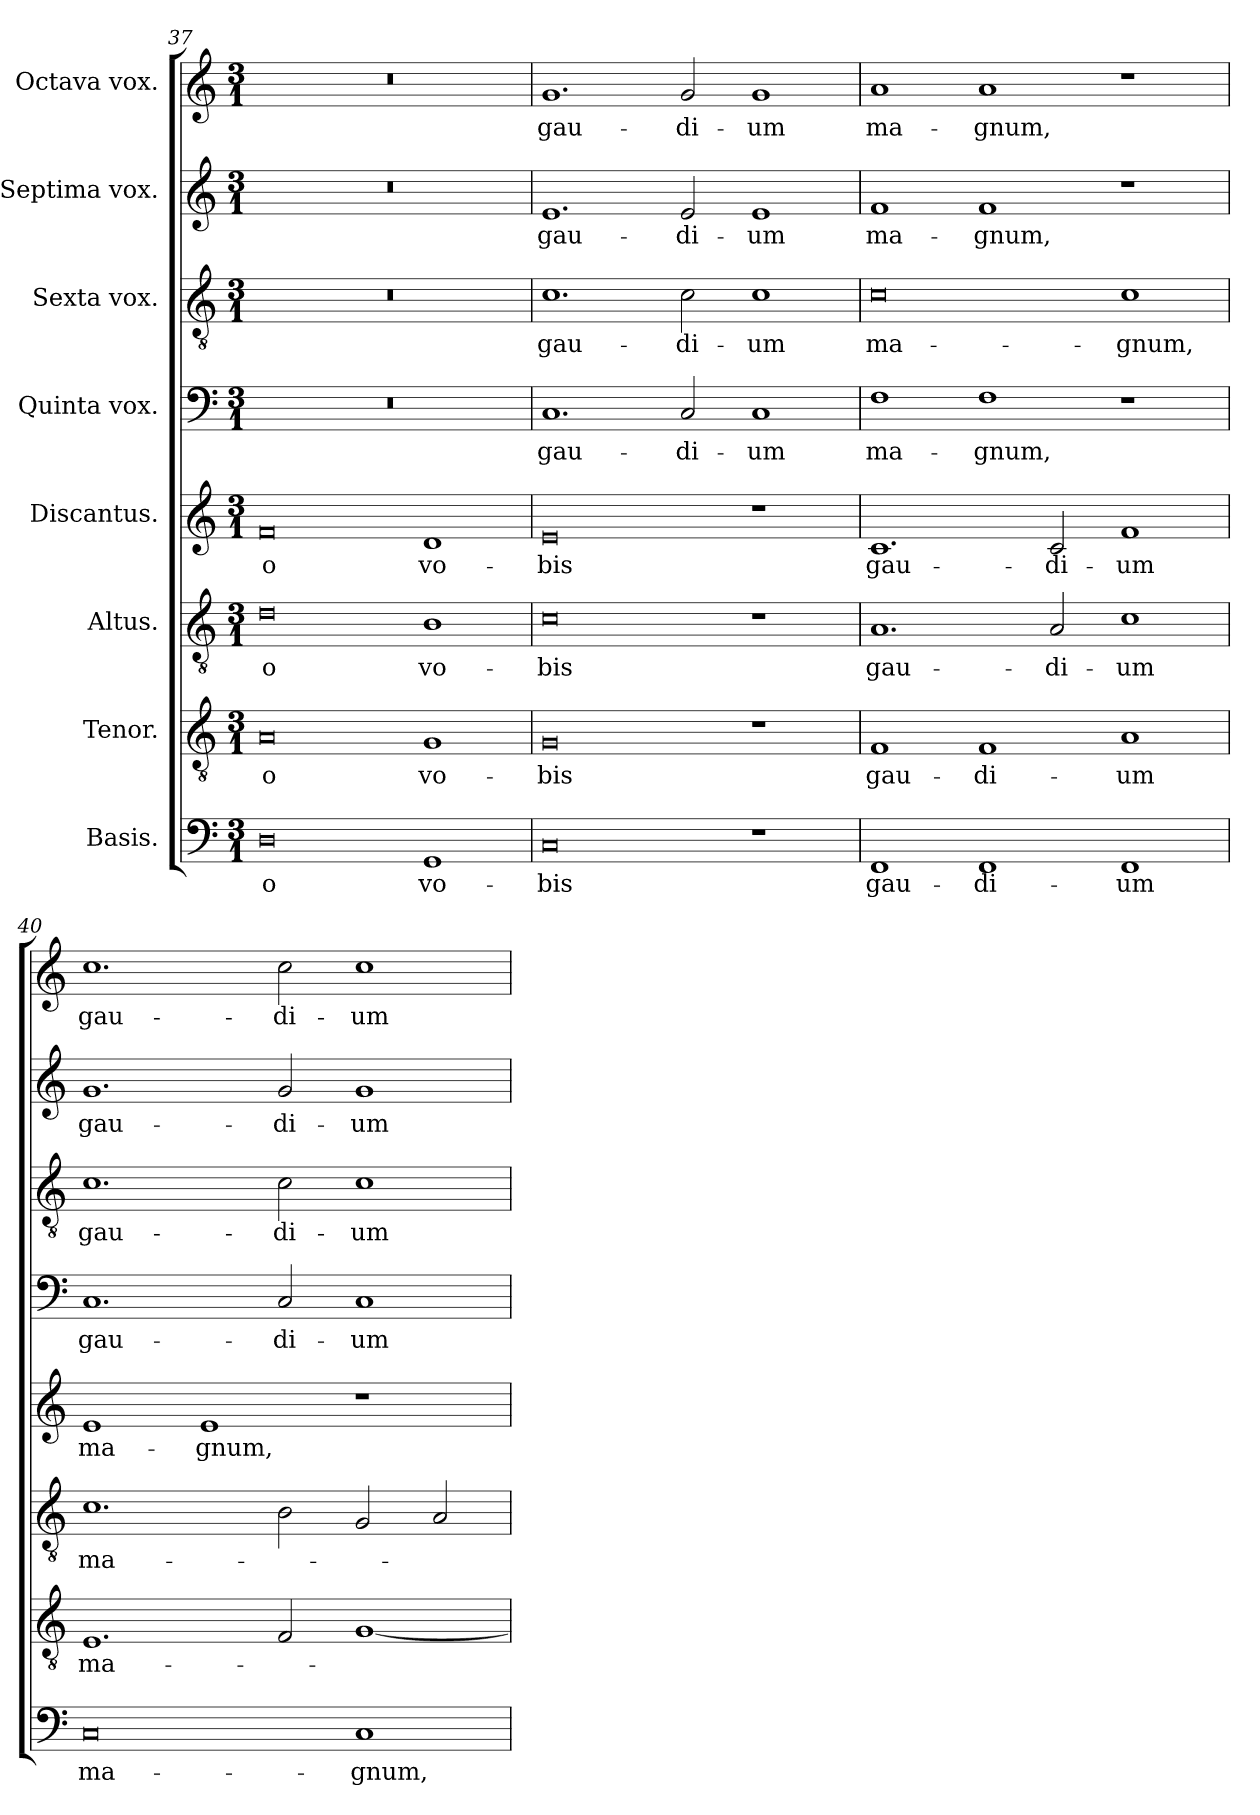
**kern	**text	**kern	**text	**kern	**text	**kern	**text	**kern	**text	**kern	**text	**kern	**text	**kern	**text
*part8	*part8	*part7	*part7	*part6	*part6	*part5	*part5	*part4	*part4	*part3	*part3	*part2	*part2	*part1	*part1
*staff8	*staff8	*staff7	*staff7	*staff6	*staff6	*staff5	*staff5	*staff4	*staff4	*staff3	*staff3	*staff2	*staff2	*staff1	*staff1
*I"Basis.	*	*I"Tenor.	*	*I"Altus.	*	*I"Discantus.	*	*I"Quinta vox.	*	*I"Sexta vox.	*	*I"Septima vox.	*	*I"Octava vox.	*
*clefF4	*	*clefGv2	*	*clefGv2	*	*clefG2	*	*clefF4	*	*clefGv2	*	*clefG2	*	*clefG2	*
*k[]	*	*k[]	*	*k[]	*	*k[]	*	*k[]	*	*k[]	*	*k[]	*	*k[]	*
*M3/1	*	*M3/1	*	*M3/1	*	*M3/1	*	*M3/1	*	*M3/1	*	*M3/1	*	*M3/1	*
=37	=37	=37	=37	=37	=37	=37	=37	=37	=37	=37	=37	=37	=37	=37	=37
!	!LO:LY:b	!	!LO:LY:b	!	!LO:LY:b	!	!LO:LY:b	!	!	!	!	!	!	!	!
0D	-o	0A	-o	0d	-o	0f	-o	0.r	.	0.r	.	0.r	.	0.r	.
!	!LO:LY:b	!	!LO:LY:b	!	!LO:LY:b	!	!LO:LY:b	!	!	!	!	!	!	!	!
1GG	vo-	1G	vo-	1B	vo-	1d	vo-	.	.	.	.	.	.	.	.
=38	=38	=38	=38	=38	=38	=38	=38	=38	=38	=38	=38	=38	=38	=38	=38
!	!LO:LY:b	!	!LO:LY:b	!	!LO:LY:b	!	!LO:LY:b	!	!LO:LY:b	!	!LO:LY:b	!	!LO:LY:b	!	!LO:LY:b
0C	-bis	0G	-bis	0c	-bis	0e	-bis	1.C	gau-	1.c	gau-	1.e	gau-	1.g	gau-
!	!	!	!	!	!	!	!	!	!LO:LY:b	!	!LO:LY:b	!	!LO:LY:b	!	!LO:LY:b
.	.	.	.	.	.	.	.	2C/	-di-	2c\	-di-	2e/	-di-	2g/	-di-
!	!	!	!	!	!	!	!	!	!LO:LY:b	!	!LO:LY:b	!	!LO:LY:b	!	!LO:LY:b
1r	.	1r	.	1r	.	1r	.	1C	-um	1c	-um	1e	-um	1g	-um
=39	=39	=39	=39	=39	=39	=39	=39	=39	=39	=39	=39	=39	=39	=39	=39
!	!LO:LY:b	!	!LO:LY:b	!	!LO:LY:b	!	!LO:LY:b	!	!LO:LY:b	!	!LO:LY:b	!	!LO:LY:b	!	!LO:LY:b
1FF	gau-	1F	gau-	1.A	gau-	1.c	gau-	1F	ma-	0c	ma-	1f	ma-	1a	ma-
!	!LO:LY:b	!	!LO:LY:b	!	!	!	!	!	!LO:LY:b	!	!	!	!LO:LY:b	!	!LO:LY:b
1FF	-di-	1F	-di-	.	.	.	.	1F	-gnum,	.	.	1f	-gnum,	1a	-gnum,
!	!	!	!	!	!LO:LY:b	!	!LO:LY:b	!	!	!	!	!	!	!	!
.	.	.	.	2A/	-di-	2c/	-di-	.	.	.	.	.	.	.	.
!	!LO:LY:b	!	!LO:LY:b	!	!LO:LY:b	!	!LO:LY:b	!	!	!	!LO:LY:b	!	!	!	!
1FF	-um	1A	-um	1c	-um	1f	-um	1r	.	1c	-gnum,	1r	.	1r	.
=40	=40	=40	=40	=40	=40	=40	=40	=40	=40	=40	=40	=40	=40	=40	=40
!	!LO:LY:b	!	!LO:LY:b	!	!LO:LY:b	!	!LO:LY:b	!	!LO:LY:b	!	!LO:LY:b	!	!LO:LY:b	!	!LO:LY:b
0C	ma-	1.E	ma-	1.c	ma-	1e	ma-	1.C	gau-	1.c	gau-	1.g	gau-	1.cc	gau-
!	!	!	!	!	!	!	!LO:LY:b	!	!	!	!	!	!	!	!
.	.	.	.	.	.	1e	-gnum,	.	.	.	.	.	.	.	.
!	!	!	!	!	!	!	!	!	!LO:LY:b	!	!LO:LY:b	!	!LO:LY:b	!	!LO:LY:b
.	.	2F/	.	2B\	.	.	.	2C/	-di-	2c\	-di-	2g/	-di-	2cc\	-di-
!	!LO:LY:b	!	!	!	!	!	!	!	!LO:LY:b	!	!LO:LY:b	!	!LO:LY:b	!	!LO:LY:b
1C	-gnum,	[1G	.	2G/	.	1r	.	1C	-um	1c	-um	1g	-um	1cc	-um
.	.	.	.	2A/	.	.	.	.	.	.	.	.	.	.	.
=	=	=	=	=	=	=	=	=	=	=	=	=	=	=	=
*-	*-	*-	*-	*-	*-	*-	*-	*-	*-	*-	*-	*-	*-	*-	*-
